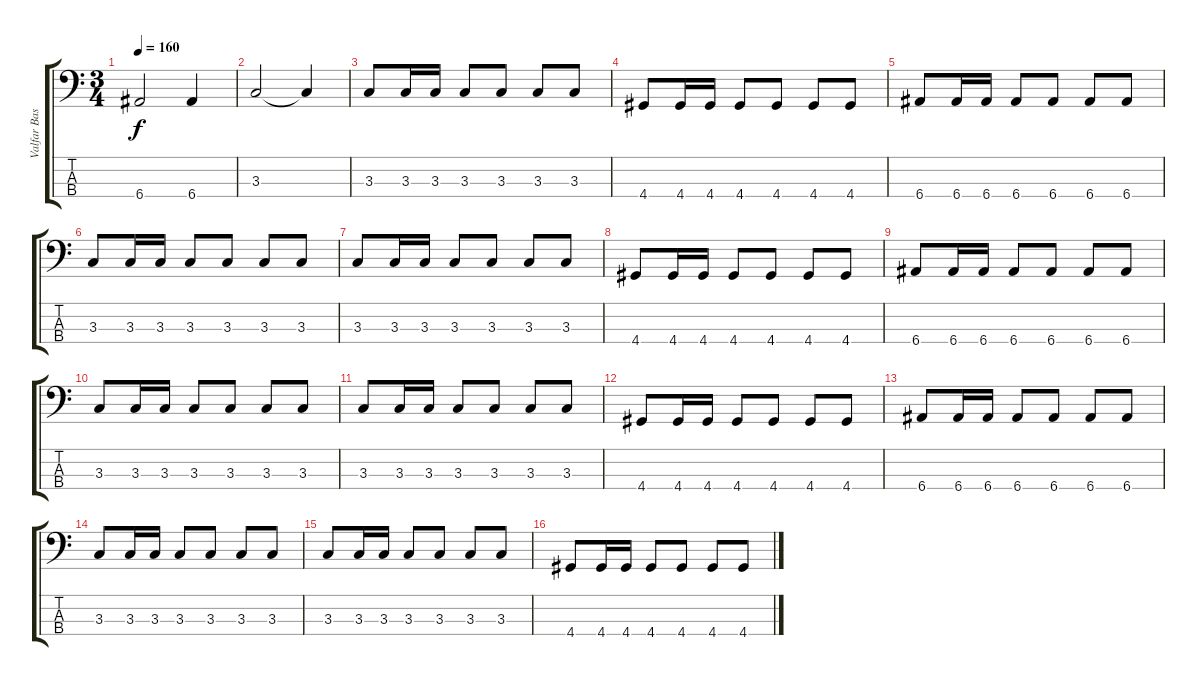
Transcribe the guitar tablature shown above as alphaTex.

\track ("Valfar Bass" "Valfar Bas") {instrument electricbasspick}
\staff {score tabs}
\tuning (G2 D2 A1 E1) {hide}
\ts (3 4)
\tempo 160
\clef f4
\ks c
6.4.2{dy f} 6.4.4 |
3.3.2 3.3{t}.4 |
3.3.8 3.3.16 3.3.16 3.3.8 3.3.8 3.3.8 3.3.8 |
4.4.8 4.4.16 4.4.16 4.4.8 4.4.8 4.4.8 4.4.8 |
6.4.8 6.4.16 6.4.16 6.4.8 6.4.8 6.4.8 6.4.8 |
3.3.8 3.3.16 3.3.16 3.3.8 3.3.8 3.3.8 3.3.8 |
3.3.8 3.3.16 3.3.16 3.3.8 3.3.8 3.3.8 3.3.8 |
4.4.8 4.4.16 4.4.16 4.4.8 4.4.8 4.4.8 4.4.8 |
6.4.8 6.4.16 6.4.16 6.4.8 6.4.8 6.4.8 6.4.8 |
3.3.8 3.3.16 3.3.16 3.3.8 3.3.8 3.3.8 3.3.8 |
3.3.8 3.3.16 3.3.16 3.3.8 3.3.8 3.3.8 3.3.8 |
4.4.8 4.4.16 4.4.16 4.4.8 4.4.8 4.4.8 4.4.8 |
6.4.8 6.4.16 6.4.16 6.4.8 6.4.8 6.4.8 6.4.8 |
3.3.8 3.3.16 3.3.16 3.3.8 3.3.8 3.3.8 3.3.8 |
3.3.8 3.3.16 3.3.16 3.3.8 3.3.8 3.3.8 3.3.8 |
4.4.8 4.4.16 4.4.16 4.4.8 4.4.8 4.4.8 4.4.8
